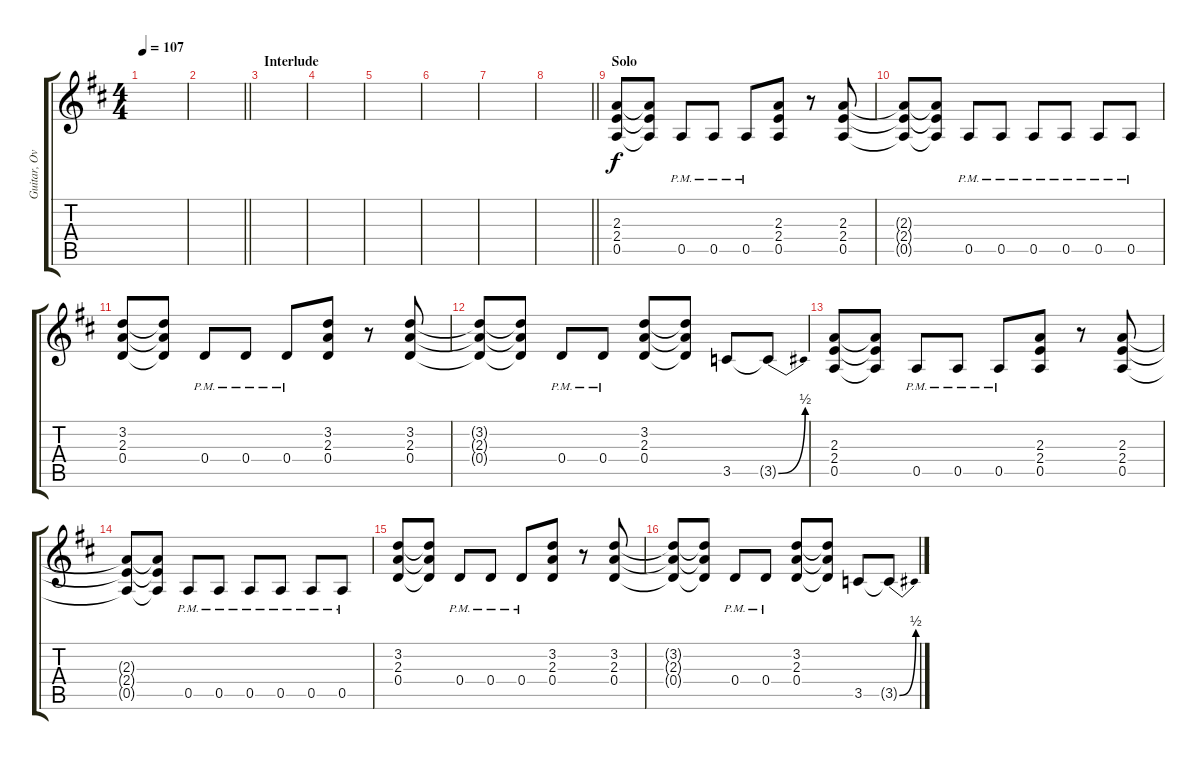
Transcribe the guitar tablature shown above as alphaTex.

\track ("Guitar, Overdub" "Guitar, Ov") {instrument distortionguitar}
\staff {score tabs}
\tuning (E4 B3 G3 D3 A2 E2) {hide}
\ts (4 4)
\tempo 107
\clef g2
\ks d
|
\barLineRight lightlight
|
\section ("" "Interlude")
|
|
|
|
|
\barLineRight lightlight
|
\section ("" "Solo")
(2.3 2.4 0.5).8 (2.3{t} 2.4{t} 0.5{t}).8 0.5{pm}.8 0.5{pm}.8 0.5{pm}.8 (2.3 2.4 0.5).8 r.8 (2.3 2.4 0.5).8 |
(2.3{t} 2.4{t} 0.5{t}).8 (2.3{t} 2.4{t} 0.5{t}).8 0.5{pm}.8 0.5{pm}.8 0.5{pm}.8 0.5{pm}.8 0.5{pm}.8 0.5{pm}.8 |
(3.2 2.3 0.4).8 (3.2{t} 2.3{t} 0.4{t}).8 0.4{pm}.8 0.4{pm}.8 0.4{pm}.8 (3.2 2.3 0.4).8 r.8 (3.2 2.3 0.4).8 |
(3.2{t} 2.3{t} 0.4{t}).8 (3.2{t} 2.3{t} 0.4{t}).8 0.4{pm}.8 0.4{pm}.8 (3.2 2.3 0.4).8 (3.2{t} 2.3{t} 0.4{t}).8 3.5.8 3.5{be (bend 0 0 60 2) t}.8 |
(2.3 2.4 0.5).8 (2.3{t} 2.4{t} 0.5{t}).8 0.5{pm}.8 0.5{pm}.8 0.5{pm}.8 (2.3 2.4 0.5).8 r.8 (2.3 2.4 0.5).8 |
(2.3{t} 2.4{t} 0.5{t}).8 (2.3{t} 2.4{t} 0.5{t}).8 0.5{pm}.8 0.5{pm}.8 0.5{pm}.8 0.5{pm}.8 0.5{pm}.8 0.5{pm}.8 |
(3.2 2.3 0.4).8 (3.2{t} 2.3{t} 0.4{t}).8 0.4{pm}.8 0.4{pm}.8 0.4{pm}.8 (3.2 2.3 0.4).8 r.8 (3.2 2.3 0.4).8 |
(3.2{t} 2.3{t} 0.4{t}).8 (3.2{t} 2.3{t} 0.4{t}).8 0.4{pm}.8 0.4{pm}.8 (3.2 2.3 0.4).8 (3.2{t} 2.3{t} 0.4{t}).8 3.5.8 3.5{be (bend 0 0 60 2) t}.8
